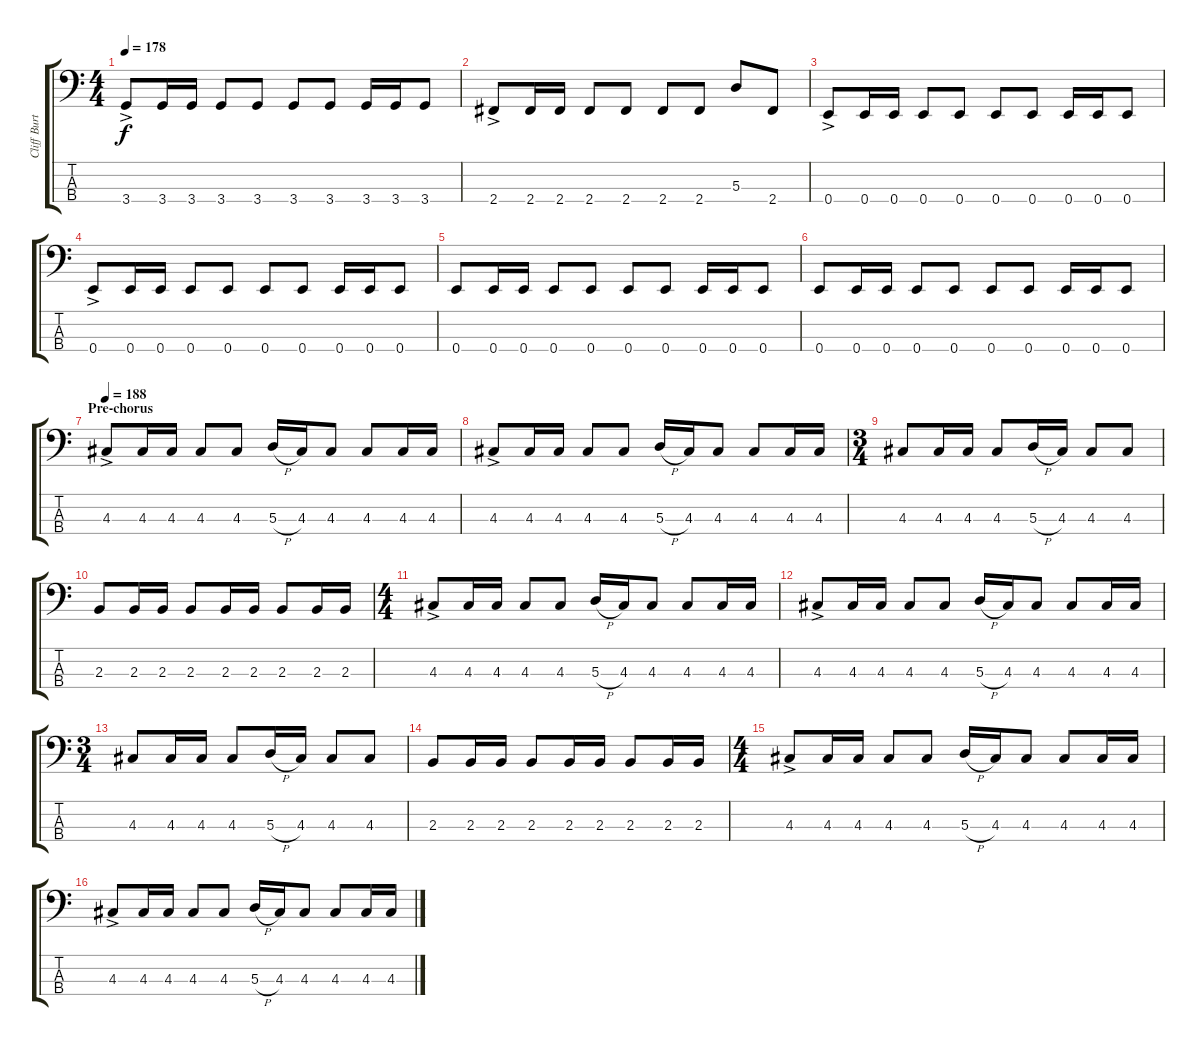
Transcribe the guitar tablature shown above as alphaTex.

\track ("Cliff Burton (Bass)" "Cliff Burt") {instrument electricbassfinger}
\staff {score tabs}
\tuning (G2 D2 A1 E1) {hide}
\ts (4 4)
\tempo 178
\clef f4
\ks c
3.4{ac}.8{dy f} 3.4.16 3.4.16 3.4.8 3.4.8 3.4.8 3.4.8 3.4.16 3.4.16 3.4.8 |
2.4{ac}.8 2.4.16 2.4.16 2.4.8 2.4.8 2.4.8 2.4.8 5.3.8 2.4.8 |
0.4{ac}.8 0.4.16 0.4.16 0.4.8 0.4.8 0.4.8 0.4.8 0.4.16 0.4.16 0.4.8 |
0.4{ac}.8 0.4.16 0.4.16 0.4.8 0.4.8 0.4.8 0.4.8 0.4.16 0.4.16 0.4.8 |
0.4.8 0.4.16 0.4.16 0.4.8 0.4.8 0.4.8 0.4.8 0.4.16 0.4.16 0.4.8 |
0.4.8 0.4.16 0.4.16 0.4.8 0.4.8 0.4.8 0.4.8 0.4.16 0.4.16 0.4.8 |
\section ("" "Pre-chorus")
\tempo 188
4.3{ac}.8 4.3.16 4.3.16 4.3.8 4.3.8 5.3{h}.16 4.3.16 4.3.8 4.3.8 4.3.16 4.3.16 |
4.3{ac}.8 4.3.16 4.3.16 4.3.8 4.3.8 5.3{h}.16 4.3.16 4.3.8 4.3.8 4.3.16 4.3.16 |
\ts (3 4)
4.3.8 4.3.16 4.3.16 4.3.8 5.3{h}.16 4.3.16 4.3.8 4.3.8 |
2.3.8 2.3.16 2.3.16 2.3.8 2.3.16 2.3.16 2.3.8 2.3.16 2.3.16 |
\ts (4 4)
4.3{ac}.8 4.3.16 4.3.16 4.3.8 4.3.8 5.3{h}.16 4.3.16 4.3.8 4.3.8 4.3.16 4.3.16 |
4.3{ac}.8 4.3.16 4.3.16 4.3.8 4.3.8 5.3{h}.16 4.3.16 4.3.8 4.3.8 4.3.16 4.3.16 |
\ts (3 4)
4.3.8 4.3.16 4.3.16 4.3.8 5.3{h}.16 4.3.16 4.3.8 4.3.8 |
2.3.8 2.3.16 2.3.16 2.3.8 2.3.16 2.3.16 2.3.8 2.3.16 2.3.16 |
\ts (4 4)
4.3{ac}.8 4.3.16 4.3.16 4.3.8 4.3.8 5.3{h}.16 4.3.16 4.3.8 4.3.8 4.3.16 4.3.16 |
4.3{ac}.8 4.3.16 4.3.16 4.3.8 4.3.8 5.3{h}.16 4.3.16 4.3.8 4.3.8 4.3.16 4.3.16
